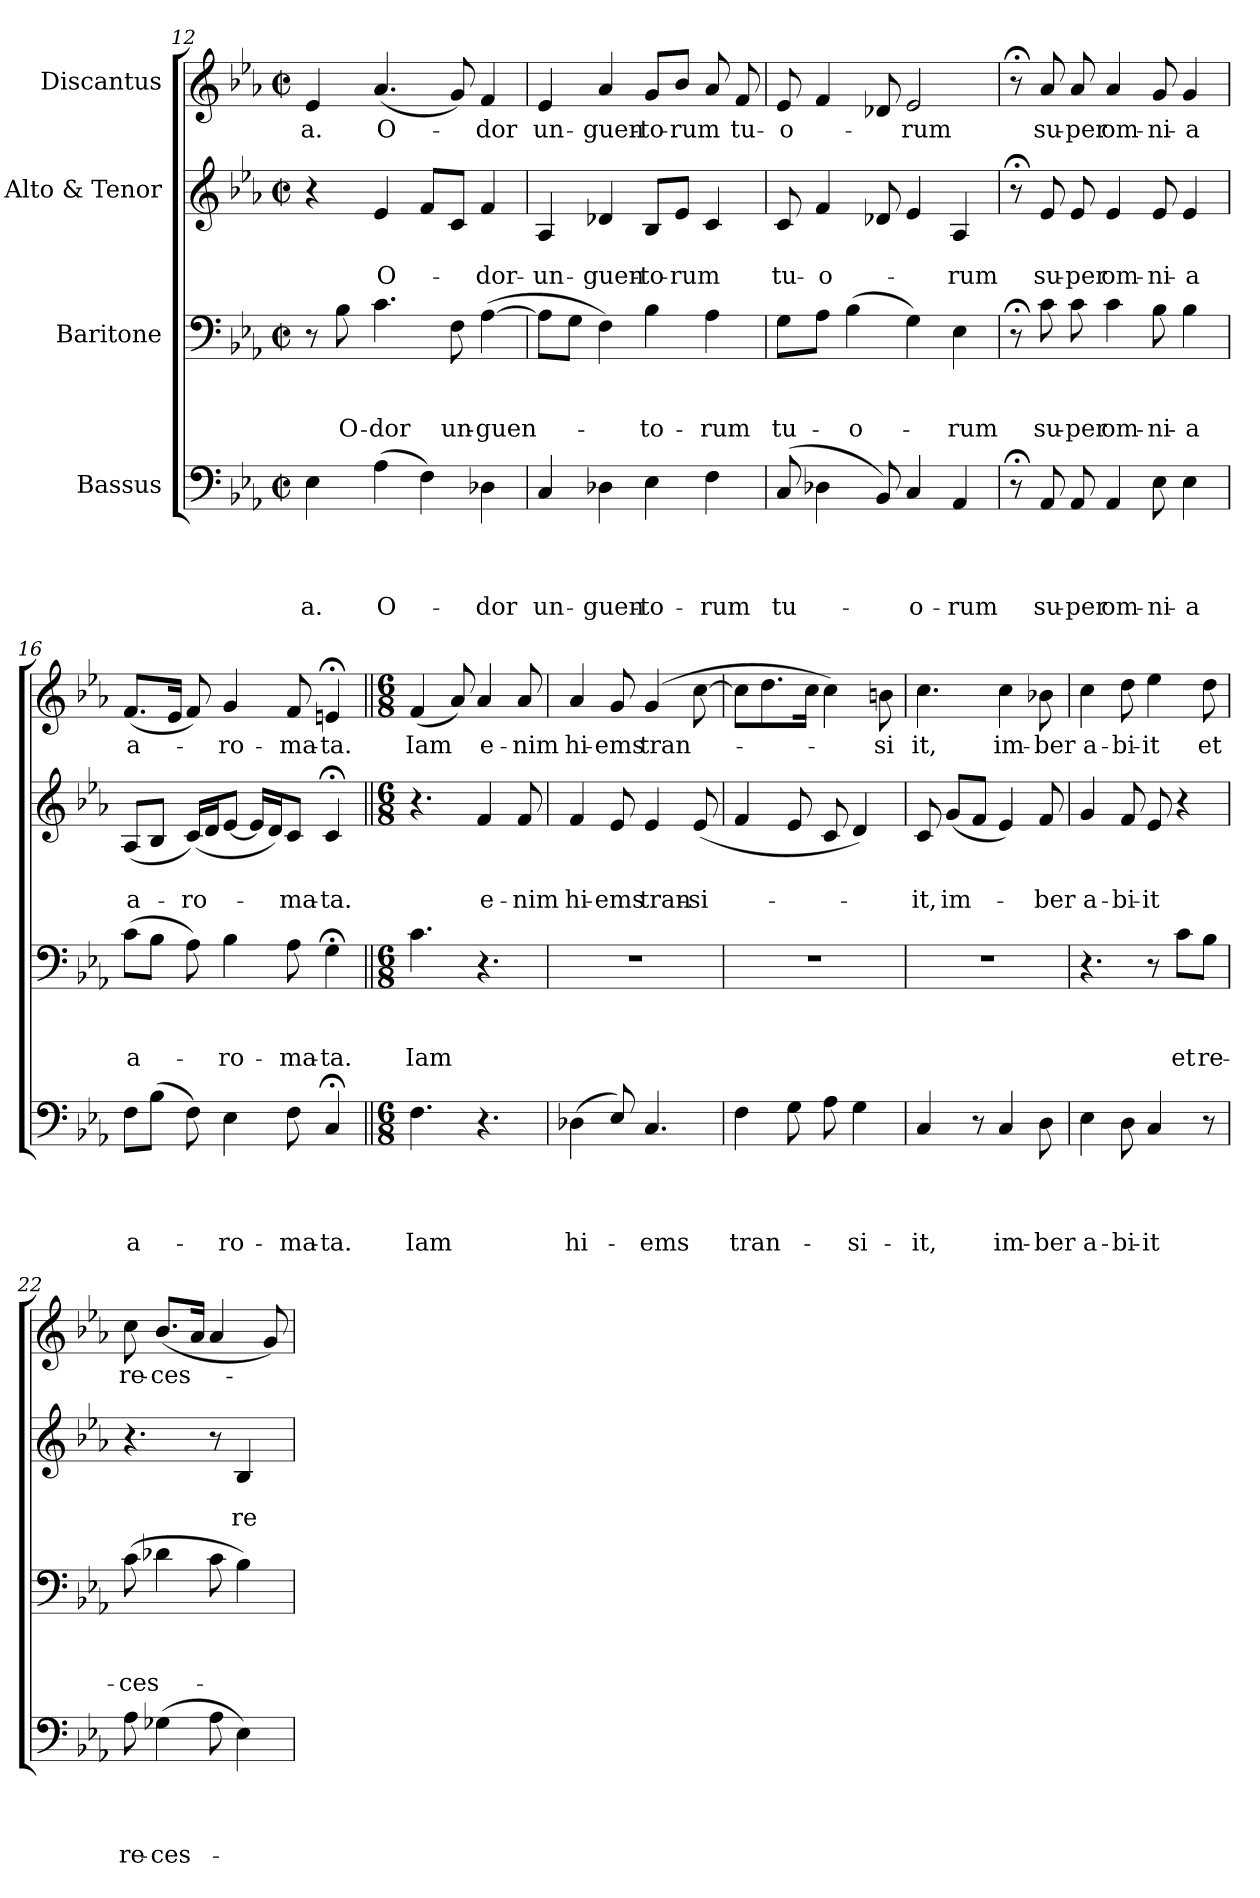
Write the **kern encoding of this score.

**kern	**text	**text	**text	**text	**kern	**text	**text	**text	**kern	**text	**text	**kern	**text
*part4	*part4	*part4	*part4	*part4	*part3	*part3	*part3	*part3	*part2	*part2	*part2	*part1	*part1
*staff4	*staff4	*staff4	*staff4	*staff4	*staff3	*staff3	*staff3	*staff3	*staff2	*staff2	*staff2	*staff1	*staff1
*I"Bassus	*	*	*	*	*I"Baritone	*	*	*	*I"Alto & Tenor	*	*	*I"Discantus	*
*clefF4	*	*	*	*	*clefF4	*	*	*	*clefG2	*	*	*clefG2	*
*k[b-e-a-]	*	*	*	*	*k[b-e-a-]	*	*	*	*k[b-e-a-]	*	*	*k[b-e-a-]	*
*E-:	*	*	*	*	*E-:	*	*	*	*E-:	*	*	*E-:	*
*M2/2	*	*	*	*	*M2/2	*	*	*	*M2/2	*	*	*M2/2	*
*met(c|)	*	*	*	*	*met(c|)	*	*	*	*met(c|)	*	*	*met(c|)	*
=12	=12	=12	=12	=12	=12	=12	=12	=12	=12	=12	=12	=12	=12
!	!	!	!	!LO:LY:b	!	!	!	!	!	!	!	!	!LO:LY:b
4E-\	.	.	.	-a.	8r	.	.	.	4r	.	.	4e-/	-a.
!	!	!	!	!	!	!	!	!LO:LY:b	!	!	!	!	!
.	.	.	.	.	8B-\	.	.	O-	.	.	.	.	.
!	!	!	!	!LO:LY:b	!	!	!	!LO:LY:b	!	!	!LO:LY:b	!	!LO:LY:b
(>4A-\	.	.	.	O-	4.c\	.	.	-dor	4e-/	.	O-	(<4.a-/	O-
4F\)	.	.	.	.	.	.	.	.	8f/L	.	.	.	.
!	!	!	!	!	!	!	!	!LO:LY:b	!	!	!	!	!
.	.	.	.	.	8F\	.	.	un-	8c/J	.	.	8g/)	.
!	!	!	!	!LO:LY:b	!	!	!	!LO:LY:b	!	!	!LO:LY:b	!	!LO:LY:b
4D-X\	.	.	.	-dor	(>[>4A-\	.	.	-guen-	4f/	.	-dor-	4f/	-dor
=13	=13	=13	=13	=13	=13	=13	=13	=13	=13	=13	=13	=13	=13
!	!	!	!	!LO:LY:b	!	!	!	!	!	!	!LO:LY:b	!	!LO:LY:b
4C/	.	.	.	un-	8A-\L]	.	.	.	4A-/	.	-un-	4e-/	un-
.	.	.	.	.	8G\J	.	.	.	.	.	.	.	.
!	!	!	!	!LO:LY:b	!	!	!	!	!	!	!LO:LY:b	!	!LO:LY:b
4D-X\	.	.	.	-guen-	4F\)	.	.	.	4d-X/	.	-guen-	4a-/	-guen-
!	!	!	!	!LO:LY:b:rj	!	!	!	!LO:LY:b	!	!	!LO:LY:b:rj	!	!LO:LY:b:rj
4E-\	.	.	.	-to-	4B-\	.	.	-to-	8B-/L	.	-to-	8g/L	-to-
!	!	!	!	!	!	!	!	!	!	!	!LO:LY:b	!	!LO:LY:b
.	.	.	.	.	.	.	.	.	8e-/J	.	-rum	8b-/J	-rum
!	!	!	!	!LO:LY:b	!	!	!	!LO:LY:b	!	!	!	!	!
4F\	.	.	.	-rum	4A-\	.	.	-rum	4c/	.	.	8a-/	.
!	!	!	!	!	!	!	!	!	!	!	!	!	!LO:LY:b
.	.	.	.	.	.	.	.	.	.	.	.	8f/	tu-
!!LO:LB:g=z
=14	=14	=14	=14	=14	=14	=14	=14	=14	=14	=14	=14	=14	=14
!	!	!	!	!LO:LY:b	!	!	!	!LO:LY:b	!	!	!LO:LY:b	!	!LO:LY:b
(8C/	.	.	.	tu-	8G\L	.	.	tu-	8c/	.	tu-	8e-/	-o-
!	!	!	!	!	!	!	!	!	!	!	!LO:LY:b	!	!
4D-X\	.	.	.	.	8A-\J	.	.	.	4f/	.	-o-	4f/	.
!	!	!	!	!	!	!	!	!LO:LY:b	!	!	!	!	!
.	.	.	.	.	(>4B-\	.	.	-o-	.	.	.	.	.
8BB-/)	.	.	.	.	.	.	.	.	8d-X/	.	.	8d-X/	.
!	!	!	!	!LO:LY:b	!	!	!	!	!	!	!	!	!LO:LY:b
4C/	.	.	.	-o-	4G\)	.	.	.	4e-/	.	.	2e-/	-rum
!	!	!	!	!LO:LY:b	!	!	!	!LO:LY:b	!	!	!LO:LY:b	!	!
4AA-/	.	.	.	-rum	4E-\	.	.	-rum	4A-/	.	-rum	.	.
=15	=15	=15	=15	=15	=15	=15	=15	=15	=15	=15	=15	=15	=15
8r;<	.	.	.	.	8r;<	.	.	.	8r;<	.	.	8r;<	.
!	!	!	!	!LO:LY:b	!	!	!	!LO:LY:b	!	!	!LO:LY:b	!	!LO:LY:b
8AA-/	.	.	.	su-	8c\	.	.	su-	8e-/	.	su-	8a-/	su-
!	!	!	!	!LO:LY:b	!	!	!	!LO:LY:b	!	!	!LO:LY:b	!	!LO:LY:b
8AA-/	.	.	.	-per	8c\	.	.	-per	8e-/	.	-per	8a-/	-per
!	!	!	!	!LO:LY:b	!	!	!	!LO:LY:b	!	!	!LO:LY:b	!	!LO:LY:b
4AA-/	.	.	.	om-	4c\	.	.	om-	4e-/	.	om-	4a-/	om-
!	!	!	!	!LO:LY:b	!	!	!	!LO:LY:b	!	!	!LO:LY:b	!	!LO:LY:b
8E-\	.	.	.	-ni-	8B-\	.	.	-ni-	8e-/	.	-ni-	8g/	-ni-
!	!	!	!	!LO:LY:b:rj	!	!	!	!LO:LY:b:rj	!	!	!LO:LY:b:rj	!	!LO:LY:b:rj
4E-\	.	.	.	-a	4B-\	.	.	-a	4e-/	.	-a	4g/	-a
=16	=16	=16	=16	=16	=16	=16	=16	=16	=16	=16	=16	=16	=16
!	!	!	!	!LO:LY:b	!	!	!	!LO:LY:b	!	!	!LO:LY:b	!	!LO:LY:b
8F\L	.	.	.	a-	(>8c\L	.	.	a-	(>8A-/L	.	a-	(<8.f/L	a-
(>8B-\J	.	.	.	.	8B-\J	.	.	.	8B-/J	.	.	.	.
.	.	.	.	.	.	.	.	.	.	.	.	16e-/Jk	.
!	!	!	!	!	!	!	!	!	!	!	!LO:LY:b	!	!
8F\)	.	.	.	.	8A-\)	.	.	.	(<16c/LL)	.	-ro-	8f/)	.
.	.	.	.	.	.	.	.	.	16d/J	.	.	.	.
!	!	!	!	!LO:LY:b	!	!	!	!LO:LY:b	!	!	!	!	!LO:LY:b
4E-\	.	.	.	-ro-	4B-\	.	.	-ro-	[<8e-/J	.	.	4g/	-ro-
.	.	.	.	.	.	.	.	.	16e-/LL]	.	.	.	.
.	.	.	.	.	.	.	.	.	16d/J)	.	.	.	.
!	!	!	!	!LO:LY:b	!	!	!	!LO:LY:b	!	!	!LO:LY:b	!	!LO:LY:b
8F\	.	.	.	-ma-	8A-\	.	.	-ma-	8c/J	.	-ma-	8f/	-ma-
!	!	!	!	!LO:LY:b	!	!	!	!LO:LY:b	!	!	!LO:LY:b	!	!LO:LY:b
4C;/	.	.	.	-ta.	4G;<\	.	.	-ta.	4c;/	.	-ta.	4en;/	-ta.
=17||	=17||	=17||	=17||	=17||	=17||	=17||	=17||	=17||	=17||	=17||	=17||	=17||	=17||
*M6/8	*	*	*	*	*M6/8	*	*	*	*M6/8	*	*	*M6/8	*
!	!	!	!	!LO:LY:b	!	!	!	!LO:LY:b	!	!	!	!	!LO:LY:b
4.F\	.	.	.	Iam	4.c\	.	.	Iam	4.r	.	.	(<4f/	Iam
.	.	.	.	.	.	.	.	.	.	.	.	8a-/)	.
!	!	!	!	!	!	!	!	!	!	!	!LO:LY:b	!	!LO:LY:b
4.r	.	.	.	.	4.r	.	.	.	4f/	.	e-	4a-/	e-
!	!	!	!	!	!	!	!	!	!	!	!LO:LY:b	!	!LO:LY:b
.	.	.	.	.	.	.	.	.	8f/	.	-nim	8a-/	-nim
=18	=18	=18	=18	=18	=18	=18	=18	=18	=18	=18	=18	=18	=18
!	!	!	!	!LO:LY:b	!LO:N:vis=1	!	!	!	!	!	!LO:LY:b	!	!LO:LY:b
(>4D-X\	.	.	.	hi-	2.r	.	.	.	4f/	.	hi-	4a-/	hi-
!	!	!	!	!	!	!	!	!	!	!	!LO:LY:b	!	!LO:LY:b
8E-/)	.	.	.	.	.	.	.	.	8e-/	.	-ems	8g/	-ems
!	!	!	!	!LO:LY:b	!	!	!	!	!	!	!LO:LY:b	!	!LO:LY:b
4.C/	.	.	.	-ems	.	.	.	.	4e-/	.	tran-	(4g/	tran-
!	!	!	!	!	!	!	!	!	!	!	!LO:LY:b:rj	!	!
.	.	.	.	.	.	.	.	.	(<8e-/	.	-si-	[>8cc\	.
=19	=19	=19	=19	=19	=19	=19	=19	=19	=19	=19	=19	=19	=19
!	!	!	!	!LO:LY:b	!LO:N:vis=1	!	!	!	!	!	!	!	!
4F\	.	.	.	tran-	2.r	.	.	.	4f/	.	.	8cc\L]	.
.	.	.	.	.	.	.	.	.	.	.	.	8.dd\	.
8G\	.	.	.	.	.	.	.	.	8e-/	.	.	.	.
.	.	.	.	.	.	.	.	.	.	.	.	16cc\Jk	.
8A-\	.	.	.	.	.	.	.	.	8c/	.	.	4cc\)	.
!	!	!	!	!LO:LY:b	!	!	!	!	!	!	!	!	!
4G\	.	.	.	-si-	.	.	.	.	4d/)	.	.	.	.
!	!	!	!	!	!	!	!	!	!	!	!	!	!LO:LY:b
.	.	.	.	.	.	.	.	.	.	.	.	8bn\	-si
!!LO:LB:g=z
=20	=20	=20	=20	=20	=20	=20	=20	=20	=20	=20	=20	=20	=20
!	!	!	!	!LO:LY:b	!LO:N:vis=1	!	!	!	!	!	!LO:LY:b	!	!LO:LY:b
4C/	.	.	.	-it,	2.r	.	.	.	8c/	.	-it,	4.cc\	it,
!	!	!	!	!	!	!	!	!	!	!	!LO:LY:b	!	!
.	.	.	.	.	.	.	.	.	(<8g/L	.	im-	.	.
8r	.	.	.	.	.	.	.	.	8f/J	.	.	.	.
!	!	!	!	!LO:LY:b	!	!	!	!	!	!	!	!	!LO:LY:b
4C/	.	.	.	im-	.	.	.	.	4e-/)	.	.	4cc\	im-
!	!	!	!	!LO:LY:b:rj	!	!	!	!	!	!	!LO:LY:b	!	!LO:LY:b:rj
8D\	.	.	.	-ber	.	.	.	.	8f/	.	-ber	8b-X\	-ber
=21	=21	=21	=21	=21	=21	=21	=21	=21	=21	=21	=21	=21	=21
!	!	!	!	!LO:LY:b	!	!	!	!	!	!	!LO:LY:b	!	!LO:LY:b
4E-\	.	.	.	a-	4.r	.	.	.	4g/	.	a-	4cc\	a-
!	!	!	!	!LO:LY:b	!	!	!	!	!	!	!LO:LY:b	!	!LO:LY:b
8D\	.	.	.	-bi-	.	.	.	.	8f/	.	-bi-	8dd\	-bi-
!	!	!	!	!LO:LY:b:rj	!	!	!	!	!	!	!LO:LY:b:rj	!	!LO:LY:b:rj
4C/	.	.	.	-it	8r	.	.	.	8e-/	.	-it	4ee-\	-it
!	!	!	!	!	!	!	!	!LO:LY:b	!	!	!	!	!
.	.	.	.	.	8c\L	.	.	et	4r	.	.	.	.
!	!	!	!	!	!	!	!	!LO:LY:b	!	!	!	!	!LO:LY:b
8r	.	.	.	.	8B-\J	.	.	re-	.	.	.	8dd\	et
=22	=22	=22	=22	=22	=22	=22	=22	=22	=22	=22	=22	=22	=22
!	!	!	!	!LO:LY:b	!	!	!	!LO:LY:b	!	!	!	!	!LO:LY:b
8A-\	.	.	.	re-	(>8c\	.	.	-ces-	4.r	.	.	8cc\	re-
!	!	!	!	!LO:LY:b	!	!	!	!	!	!	!	!	!LO:LY:b
(>4G-X\	.	.	.	-ces-	4d-X\	.	.	.	.	.	.	(<8.b-/L	-ces-
.	.	.	.	.	.	.	.	.	.	.	.	16a-/Jk	.
8A-\	.	.	.	.	8c\	.	.	.	8r	.	.	4a-/	.
!	!	!	!	!	!	!	!	!	!	!	!LO:LY:b	!	!
4E-\)	.	.	.	.	4B-\)	.	.	.	4B-/	.	re-	.	.
.	.	.	.	.	.	.	.	.	.	.	.	8g/)	.
=	=	=	=	=	=	=	=	=	=	=	=	=	=
*-	*-	*-	*-	*-	*-	*-	*-	*-	*-	*-	*-	*-	*-
